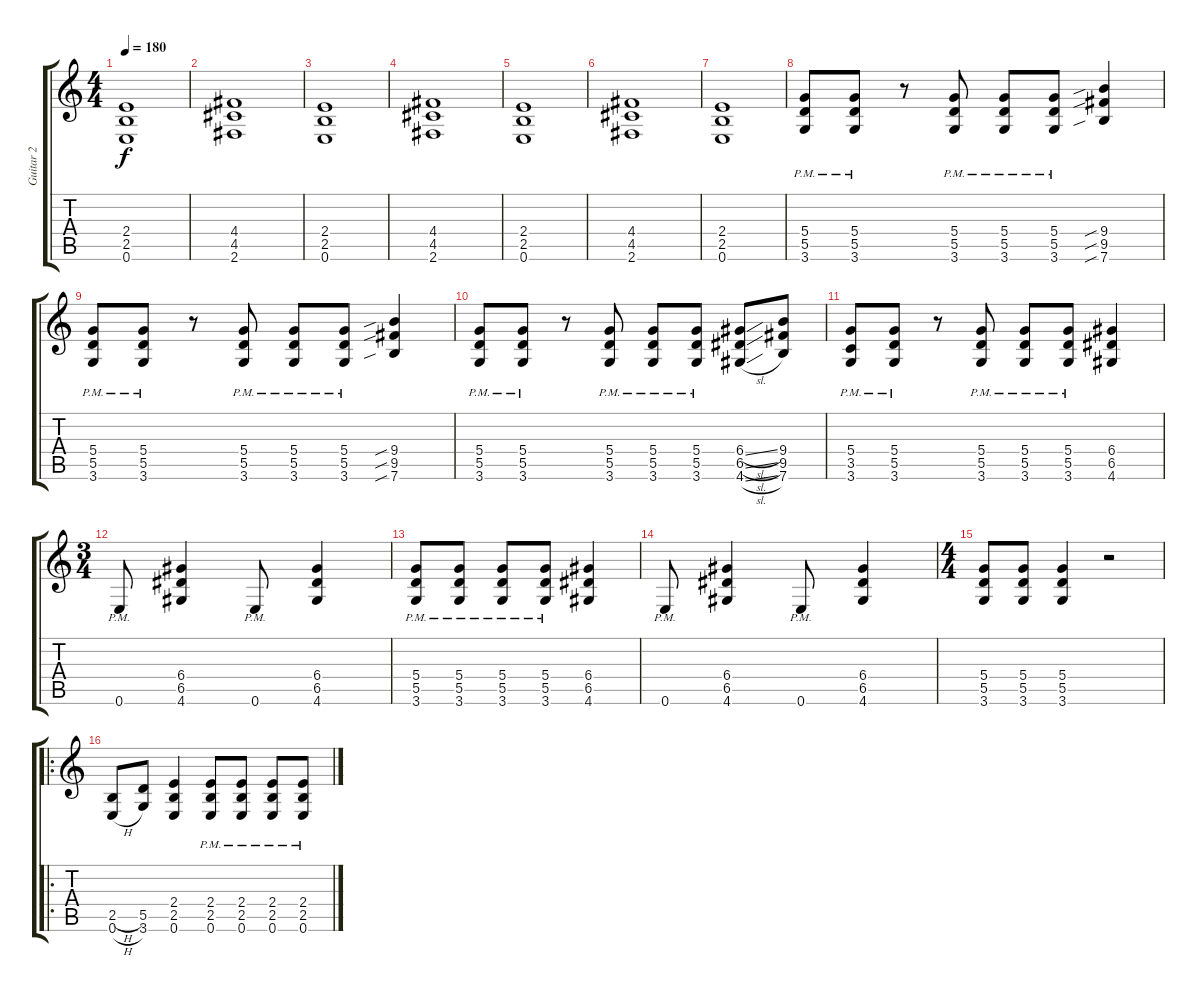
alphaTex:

\track ("Guitar 2" "Guitar 2") {instrument distortionguitar}
\staff {score tabs}
\tuning (E4 B3 G3 D3 A2 E2) {hide}
\ts (4 4)
\tempo 180
\clef g2
\ks c
(2.4 2.5 0.6).1{dy f} |
(4.4 4.5 2.6).1 |
(2.4 2.5 0.6).1 |
(4.4 4.5 2.6).1 |
(2.4 2.5 0.6).1 |
(4.4 4.5 2.6).1 |
(2.4 2.5 0.6).1 |
(5.4{pm} 5.5{pm} 3.6{pm}).8 (5.4{pm} 5.5{pm} 3.6{pm}).8 r.8 (5.4{pm} 5.5{pm} 3.6{pm}).8 (5.4{pm} 5.5{pm} 3.6{pm}).8 (5.4{pm} 5.5{pm} 3.6{pm}).8 (9.4{sib} 9.5{sib} 7.6{sib}).4 |
(5.4{pm} 5.5{pm} 3.6{pm}).8 (5.4{pm} 5.5{pm} 3.6{pm}).8 r.8 (5.4{pm} 5.5{pm} 3.6{pm}).8 (5.4{pm} 5.5{pm} 3.6{pm}).8 (5.4{pm} 5.5{pm} 3.6{pm}).8 (9.4{sib} 9.5{sib} 7.6{sib}).4 |
(5.4{pm} 5.5{pm} 3.6{pm}).8 (5.4{pm} 5.5{pm} 3.6{pm}).8 r.8 (5.4{pm} 5.5{pm} 3.6{pm}).8 (5.4{pm} 5.5{pm} 3.6{pm}).8 (5.4{pm} 5.5{pm} 3.6{pm}).8 (6.4{sl} 6.5{sl} 4.6{sl}).8 (9.4 9.5 7.6).8 |
(5.4{pm} 3.5{pm} 3.6{pm}).8 (5.4{pm} 5.5{pm} 3.6{pm}).8 r.8 (5.4{pm} 5.5{pm} 3.6{pm}).8 (5.4{pm} 5.5{pm} 3.6{pm}).8 (5.4{pm} 5.5{pm} 3.6{pm}).8 (6.4 6.5 4.6).4 |
\ts (3 4)
0.6{pm}.8 (6.4 6.5 4.6).4 0.6{pm}.8 (6.4 6.5 4.6).4 |
(5.4{pm} 5.5{pm} 3.6{pm}).8 (5.4{pm} 5.5{pm} 3.6{pm}).8 (5.4{pm} 5.5{pm} 3.6{pm}).8 (5.4{pm} 5.5{pm} 3.6{pm}).8 (6.4 6.5 4.6).4 |
0.6{pm}.8 (6.4 6.5 4.6).4 0.6{pm}.8 (6.4 6.5 4.6).4 |
\ts (4 4)
(5.4 5.5 3.6).8 (5.4 5.5 3.6).8 (5.4 5.5 3.6).4 r.2 |
\ro
(2.5{h} 0.6{h}).8 (5.5 3.6).8 (2.4 2.5 0.6).4 (2.4{pm} 2.5{pm} 0.6{pm}).8 (2.4{pm} 2.5{pm} 0.6{pm}).8 (2.4{pm} 2.5{pm} 0.6{pm}).8 (2.4{pm} 2.5{pm} 0.6{pm}).8
